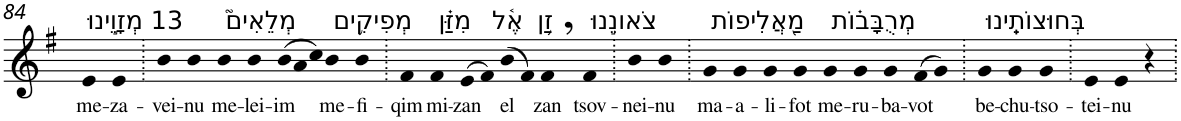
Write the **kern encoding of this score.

**kern	**text
*part1	*part1
*staff1	*staff1
*I"Piano	*
*I'Pno	*
!!LO:PB:g=z
*clefG2	*
*k[f#]	*
*G:	*
=84	=84
!LO:TX:a:t=13 מְזָוֵ֣ינוּ	!
!	!LO:LY:b
4e	me-
!	!LO:LY:b
4e	-za-
=85.	=85.
!	!LO:LY:b
4b	-vei-
!	!LO:LY:b
4b	-nu
!LO:TX:a:t=מְלֵאִים֮	!
!	!LO:LY:b
4b	me-
!	!LO:LY:b
4b	-lei-
*Xtuplet	*
!	!LO:LY:b
(>12b	-im
12a	.
12cc)	.
!LO:TX:a:t=מְפִיקִ֥ים	!
!	!LO:LY:b
4b	me-
!	!LO:LY:b
4b	-fi-
=86.	=86.
!	!LO:LY:b
4f#	-qim
!LO:TX:a:t=מִזַּ֗ן	!
!	!LO:LY:b
4f#	mi-
!	!LO:LY:b
(>8e	-zan
8f#)	.
!LO:TX:a:t=אֶ֫ל	!
!	!LO:LY:b
(>8b	el
8f#)	.
!LO:TX:a:t=זַ֥ן	!
!	!LO:LY:b
4f#,	zan
!LO:TX:a:t=צֹאונֵ֣נוּ	!
!	!LO:LY:b
4f#	tsov-
=87.	=87.
!	!LO:LY:b
4b	-nei-
!	!LO:LY:b
4b	-nu
=88.	=88.
!LO:TX:a:t=מַ֭אֲלִיפוֹת	!
!	!LO:LY:b
4g	ma-
!	!LO:LY:b
4g	-a-
!	!LO:LY:b
4g	-li-
!	!LO:LY:b
4g	-fot
!LO:TX:a:t=מְרֻבָּב֗וֹת	!
!	!LO:LY:b
4g	me-
!	!LO:LY:b
4g	-ru-
!	!LO:LY:b
4g	-ba-
!	!LO:LY:b
(>8f#	-vot
8g)	.
=89.	=89.
!LO:TX:a:t=בְּחוּצוֹתֵֽינוּ	!
!	!LO:LY:b
4g	be-
!	!LO:LY:b
4g	-chu-
!	!LO:LY:b
4g	-tso-
=90.	=90.
!	!LO:LY:b
4e	-tei-
!	!LO:LY:b
4e	-nu
4r	.
=.	=.
*-	*-
